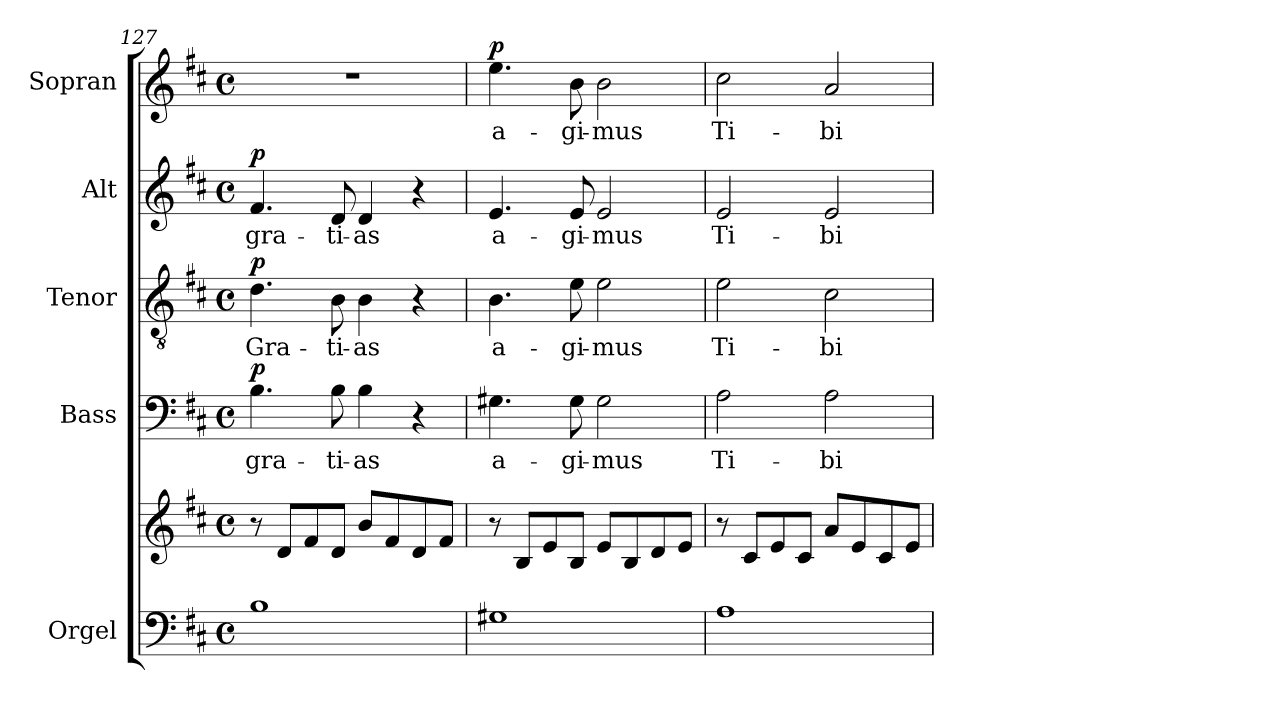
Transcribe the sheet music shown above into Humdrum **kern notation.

**kern	**kern	**kern	**text	**dynam	**kern	**text	**dynam	**kern	**text	**dynam	**kern	**text	**dynam
*part5	*part5	*part4	*part4	*part4	*part3	*part3	*part3	*part2	*part2	*part2	*part1	*part1	*part1
*staff6	*staff5	*staff4	*staff4	*staff4	*staff3	*staff3	*staff3	*staff2	*staff2	*staff2	*staff1	*staff1	*staff1
*I"Orgel	*	*I"Bass	*	*	*I"Tenor	*	*	*I"Alt	*	*	*I"Sopran	*	*
*I'Org.	*	*I'B	*	*	*I'T	*	*	*I'A	*	*	*I'S	*	*
*clefF4	*clefG2	*clefF4	*	*	*clefGv2	*	*	*clefG2	*	*	*clefG2	*	*
*k[f#c#]	*k[f#c#]	*k[f#c#]	*	*	*k[f#c#]	*	*	*k[f#c#]	*	*	*k[f#c#]	*	*
*D:	*D:	*D:	*	*	*D:	*	*	*D:	*	*	*D:	*	*
*M4/4	*M4/4	*M4/4	*	*	*M4/4	*	*	*M4/4	*	*	*M4/4	*	*
*met(c)	*met(c)	*met(c)	*	*	*met(c)	*	*	*met(c)	*	*	*met(c)	*	*
=127	=127	=127	=127	=127	=127	=127	=127	=127	=127	=127	=127	=127	=127
!	!	!	!LO:LY:b	!LO:DY:a	!	!LO:LY:b	!LO:DY:a	!	!LO:LY:b	!LO:DY:a	!	!	!
1B	8r	4.B\	gra-	p	4.d\	Gra-	p	4.f#/	gra-	p	1r	.	.
.	8d/L	.	.	.	.	.	.	.	.	.	.	.	.
.	8f#/	.	.	.	.	.	.	.	.	.	.	.	.
!	!	!	!LO:LY:b	!	!	!LO:LY:b	!	!	!LO:LY:b	!	!	!	!
.	8d/J	8B\	-ti-	.	8B\	-ti-	.	8d/	-ti-	.	.	.	.
!	!	!	!LO:LY:b	!	!	!LO:LY:b	!	!	!LO:LY:b	!	!	!	!
.	8b/L	4B\	-as	.	4B\	-as	.	4d/	-as	.	.	.	.
.	8f#/	.	.	.	.	.	.	.	.	.	.	.	.
.	8d/	4r	.	.	4r	.	.	4r	.	.	.	.	.
.	8f#/J	.	.	.	.	.	.	.	.	.	.	.	.
=128	=128	=128	=128	=128	=128	=128	=128	=128	=128	=128	=128	=128	=128
!	!	!	!LO:LY:b	!	!	!LO:LY:b	!	!	!LO:LY:b	!	!	!LO:LY:b	!LO:DY:a
1G#X	8r	4.G#X\	a-	.	4.B\	a-	.	4.e/	a-	.	4.ee\	a-	p
.	8B/L	.	.	.	.	.	.	.	.	.	.	.	.
.	8e/	.	.	.	.	.	.	.	.	.	.	.	.
!	!	!	!LO:LY:b	!	!	!LO:LY:b	!	!	!LO:LY:b	!	!	!LO:LY:b	!
.	8B/J	8G#\	-gi-	.	8e\	-gi-	.	8e/	-gi-	.	8b\	-gi-	.
!	!	!	!LO:LY:b	!	!	!LO:LY:b	!	!	!LO:LY:b	!	!	!LO:LY:b	!
.	8e/L	2G#\	-mus	.	2e\	-mus	.	2e/	-mus	.	2b\	-mus	.
.	8B/	.	.	.	.	.	.	.	.	.	.	.	.
.	8d/	.	.	.	.	.	.	.	.	.	.	.	.
.	8e/J	.	.	.	.	.	.	.	.	.	.	.	.
=129	=129	=129	=129	=129	=129	=129	=129	=129	=129	=129	=129	=129	=129
!	!	!	!LO:LY:b	!	!	!LO:LY:b	!	!	!LO:LY:b	!	!	!LO:LY:b	!
1A	8r	2A\	Ti-	.	2e\	Ti-	.	2e/	Ti-	.	2cc#\	Ti-	.
.	8c#/L	.	.	.	.	.	.	.	.	.	.	.	.
.	8e/	.	.	.	.	.	.	.	.	.	.	.	.
.	8c#/J	.	.	.	.	.	.	.	.	.	.	.	.
!	!	!	!LO:LY:b	!	!	!LO:LY:b	!	!	!LO:LY:b	!	!	!LO:LY:b	!
.	8a/L	2A\	-bi	.	2c#\	-bi	.	2e/	-bi	.	2a/	-bi	.
.	8e/	.	.	.	.	.	.	.	.	.	.	.	.
.	8c#/	.	.	.	.	.	.	.	.	.	.	.	.
.	8e/J	.	.	.	.	.	.	.	.	.	.	.	.
=	=	=	=	=	=	=	=	=	=	=	=	=	=
*-	*-	*-	*-	*-	*-	*-	*-	*-	*-	*-	*-	*-	*-
